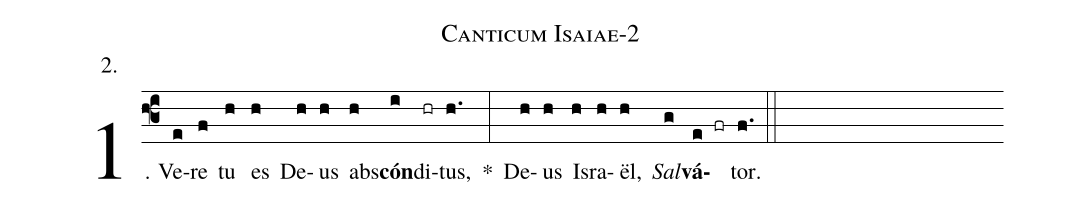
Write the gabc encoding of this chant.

name: Canticum Isaiae-2;
annotation: 2.;
%%
(f3)1. Ve(e)re(f) tu(h) es(h) De(h)us(h) abs(h)<b>cón</b>(i)di(hr)tus,(h.) *(:) De(h)us(h) Is(h)ra(h)ël,(h) <i>Sal</i>(g)<b>vá</b>(e fr)tor.(f.) (::)
